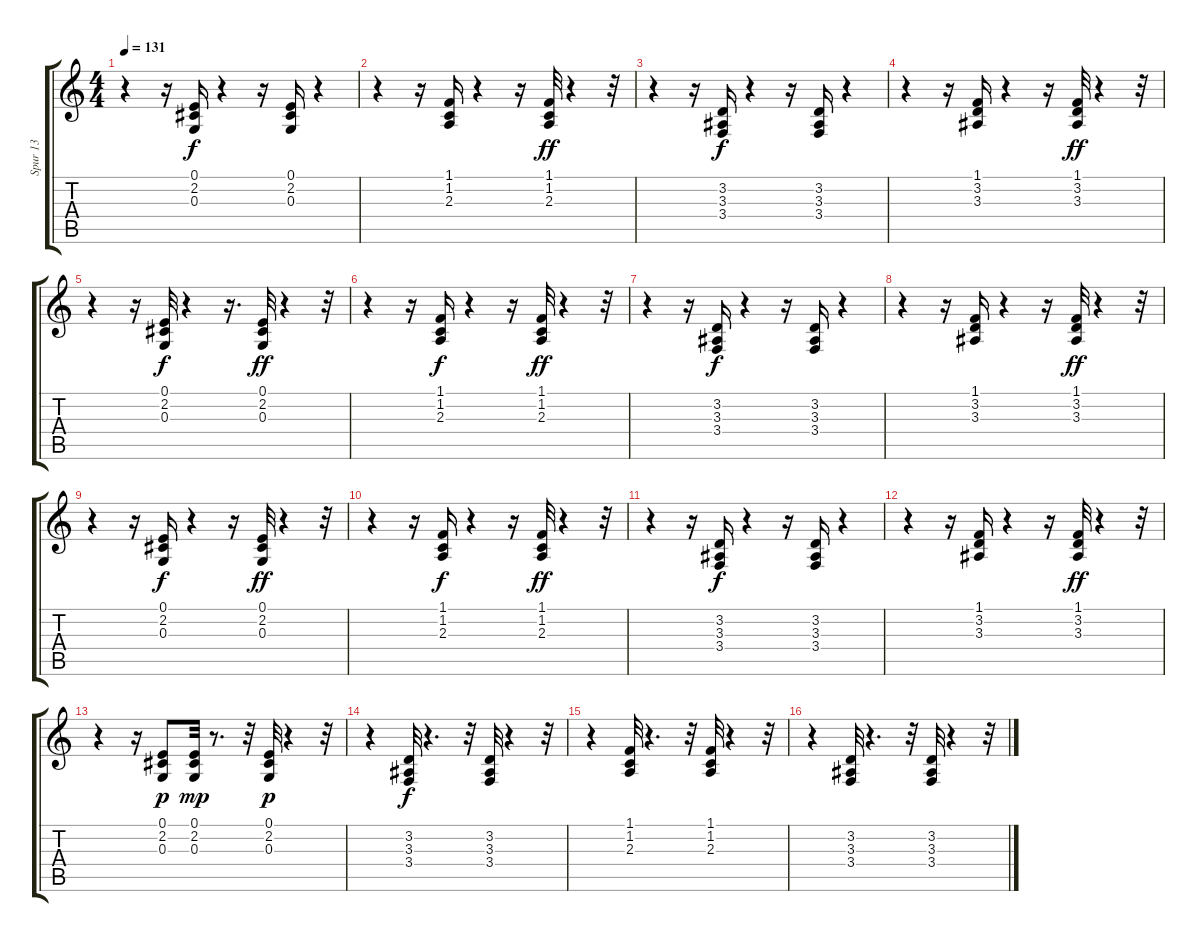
\track ("Spur 13" "Spur 13") {instrument percussiveorgan}
\staff {score tabs}
\tuning (E4 B3 G3 D3 A2 E2) {hide}
\ts (4 4)
\tempo 131
\clef g2
\ks c
r.4{dy ff} r.16 (0.1 2.2 0.3).16{dy f} r.4 r.16 (0.1 2.2 0.3).16 r.4 |
r.4 r.16 (1.1 1.2 2.3).16 r.4 r.16 (1.1 1.2 2.3).32{dy ff} r.4 r.32 |
r.4 r.16 (3.2 3.3 3.4).16{dy f} r.4 r.16 (3.2 3.3 3.4).16 r.4 |
r.4 r.16 (1.1 3.2 3.3).16 r.4 r.16 (1.1 3.2 3.3).32{dy ff} r.4 r.32 |
r.4 r.16 (0.1 2.2 0.3).32{dy f} r.4 r.16{d} (0.1 2.2 0.3).32{dy ff} r.4 r.32 |
r.4 r.16 (1.1 1.2 2.3).16{dy f} r.4 r.16 (1.1 1.2 2.3).32{dy ff} r.4 r.32 |
r.4 r.16 (3.2 3.3 3.4).16{dy f} r.4 r.16 (3.2 3.3 3.4).16 r.4 |
r.4 r.16 (1.1 3.2 3.3).16 r.4 r.16 (1.1 3.2 3.3).32{dy ff} r.4 r.32 |
r.4 r.16 (0.1 2.2 0.3).16{dy f} r.4 r.16 (0.1 2.2 0.3).32{dy ff} r.4 r.32 |
r.4 r.16 (1.1 1.2 2.3).16{dy f} r.4 r.16 (1.1 1.2 2.3).32{dy ff} r.4 r.32 |
r.4 r.16 (3.2 3.3 3.4).16{dy f} r.4 r.16 (3.2 3.3 3.4).16 r.4 |
r.4 r.16 (1.1 3.2 3.3).16 r.4 r.16 (1.1 3.2 3.3).32{dy ff} r.4 r.32 |
r.4 r.16 (0.1 2.2 0.3).8{dy p} (0.1 2.2 0.3).32{dy mp} r.8{d} r.32 (0.1 2.2 0.3).32{dy p} r.4 r.32 |
r.4 (3.2 3.3 3.4).32{dy f} r.4{d} r.32 (3.2 3.3 3.4).32 r.4 r.32 |
r.4 (1.1 1.2 2.3).32 r.4{d} r.32 (1.1 1.2 2.3).32 r.4 r.32 |
r.4 (3.2 3.3 3.4).32 r.4{d} r.32 (3.2 3.3 3.4).32 r.4 r.32
